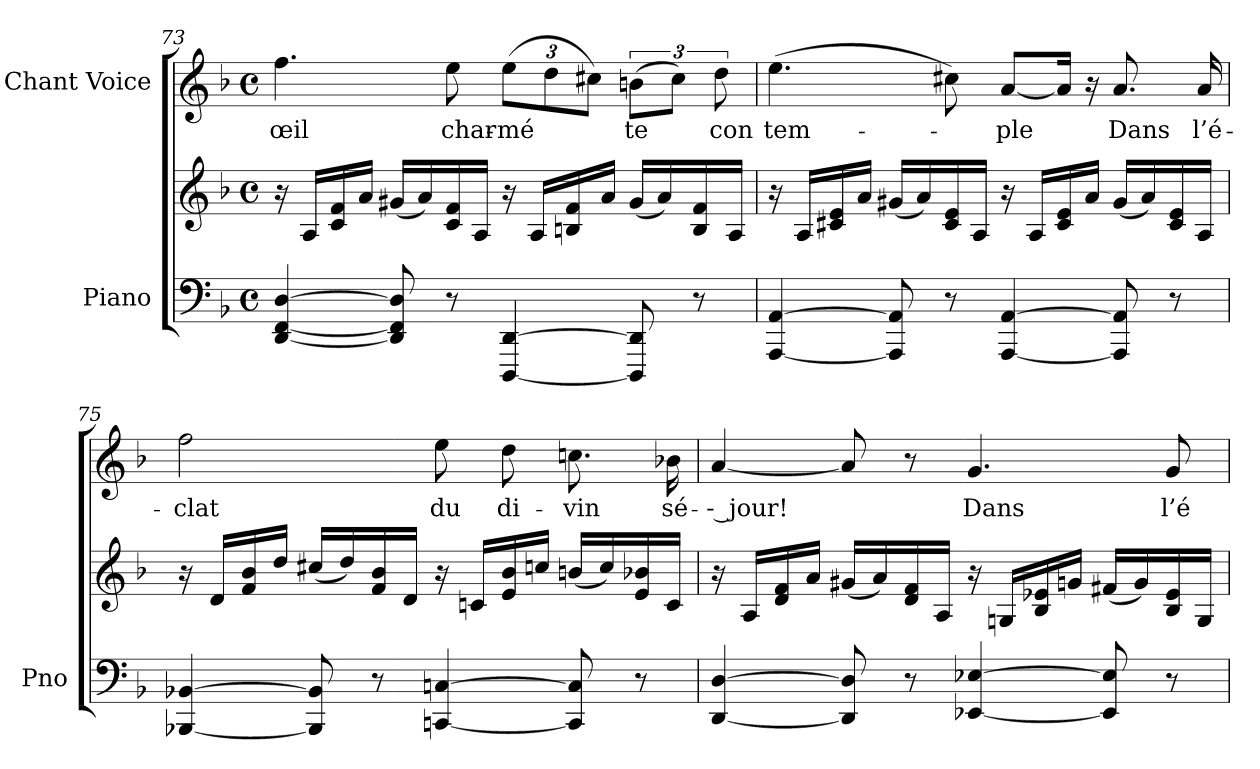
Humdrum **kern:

**kern	**kern	**kern	**text
*part2	*part2	*part1	*part1
*staff3	*staff2	*staff1	*staff1
*I"Piano	*	*I"Chant Voice	*
*I'Pno	*	*	*
!!LO:LB:g=z
*clefF4	*clefG2	*clefG2	*
*k[b-]	*k[b-]	*k[b-]	*
*M4/4	*M4/4	*M4/4	*
*met(c)	*met(c)	*met(c)	*
=73	=73	=73	=73
!	!	!	!LO:LY:b
[4DD/ [4FF/ [4D/	16r	4.ff\	œil
.	16A/LL	.	.
.	16c/ 16f/	.	.
.	16a/JJ	.	.
8DD/] 8FF/] 8D/]	(16g#X/LL	.	.
.	16a/)	.	.
!	!	!	!LO:LY:b
8r	16c/ 16f/	8ee\	char-
.	16A/JJ	.	.
!	!	!	!LO:LY:b
[4DDD/ [4DD/	16r	(12ee\L	-mé
.	16A/LL	.	.
.	.	12dd\	.
.	16Bn/ 16f/	.	.
.	.	12cc#X\J)	.
.	16a/JJ	.	.
!	!	!	!LO:LY:b
8DDD/] 8DD/]	(16g#/LL	(12bn\L	te
.	16a/)	.	.
.	.	12cc#\J)	.
8r	16B/ 16f/	.	.
!	!	!	!LO:LY:b
.	.	12dd\	con
.	16A/JJ	.	.
!!LO:PB:g=z
=74	=74	=74	=74
!	!	!	!LO:LY:b
[4AAA/ [4AA/	16r	(4.ee\	tem-
.	16A/LL	.	.
.	16c#X/ 16e/	.	.
.	16a/JJ	.	.
8AAA/] 8AA/]	(16g#X/LL	.	.
.	16a/)	.	.
8r	16c#/ 16e/	8cc#X\)	.
.	16A/JJ	.	.
!	!	!	!LO:LY:b
[4AAA/ [4AA/	16r	[8a/L	-ple
.	16A/LL	.	.
.	16c#/ 16e/	16a/Jk]	.
.	16a/JJ	16r	.
!	!	!	!LO:LY:b
8AAA/] 8AA/]	(16g#/LL	8.a/	Dans
.	16a/)	.	.
8r	16c#/ 16e/	.	.
!	!	!	!LO:LY:b
.	16A/JJ	16a/	l’é-
!!LO:LB:g=z
=75	=75	=75	=75
!	!	!	!LO:LY:b
[4BBB-X/ [4BB-X/	16r	2ff\	-clat
.	16d/LL	.	.
.	16f/ 16b-/	.	.
.	16dd/JJ	.	.
8BBB-/] 8BB-/]	(16cc#X/LL	.	.
.	16dd/)	.	.
8r	16f/ 16b-/	.	.
.	16d/JJ	.	.
!	!	!	!LO:LY:b
[4CCn/ [4Cn/	16r	8ee\	du
.	16cn/LL	.	.
!	!	!	!LO:LY:b
.	16e/ 16b-/	8dd\	di-
.	16ccn/JJ	.	.
!	!	!	!LO:LY:b
8CC/] 8C/]	(16bn/LL	8.ccn\	-vin
.	16cc/)	.	.
8r	16e/ 16b-X/	.	.
!	!	!	!LO:LY:b
.	16c/JJ	16b-X\	sé-
!!LO:LB:g=z
=76	=76	=76	=76
!	!	!	!LO:LY:b
[4DD/ [4D/	16r	[4a/	-- jour!
.	16A/LL	.	.
.	16d/ 16f/	.	.
.	16a/JJ	.	.
8DD/] 8D/]	(16g#X/LL	8a/]	.
.	16a/)	.	.
8r	16d/ 16f/	8r	.
.	16A/JJ	.	.
!	!	!	!LO:LY:b
[4EE-X/ [4E-X/	16r	4.g/	Dans
.	16Gn/LL	.	.
.	16B-/ 16e-X/	.	.
.	16gn/JJ	.	.
8EE-/] 8E-/]	(16f#X/LL	.	.
.	16g/)	.	.
!	!	!	!LO:LY:b
8r	16B-/ 16e-/	8g/	l’é-
.	16G/JJ	.	.
=	=	=	=
*-	*-	*-	*-
